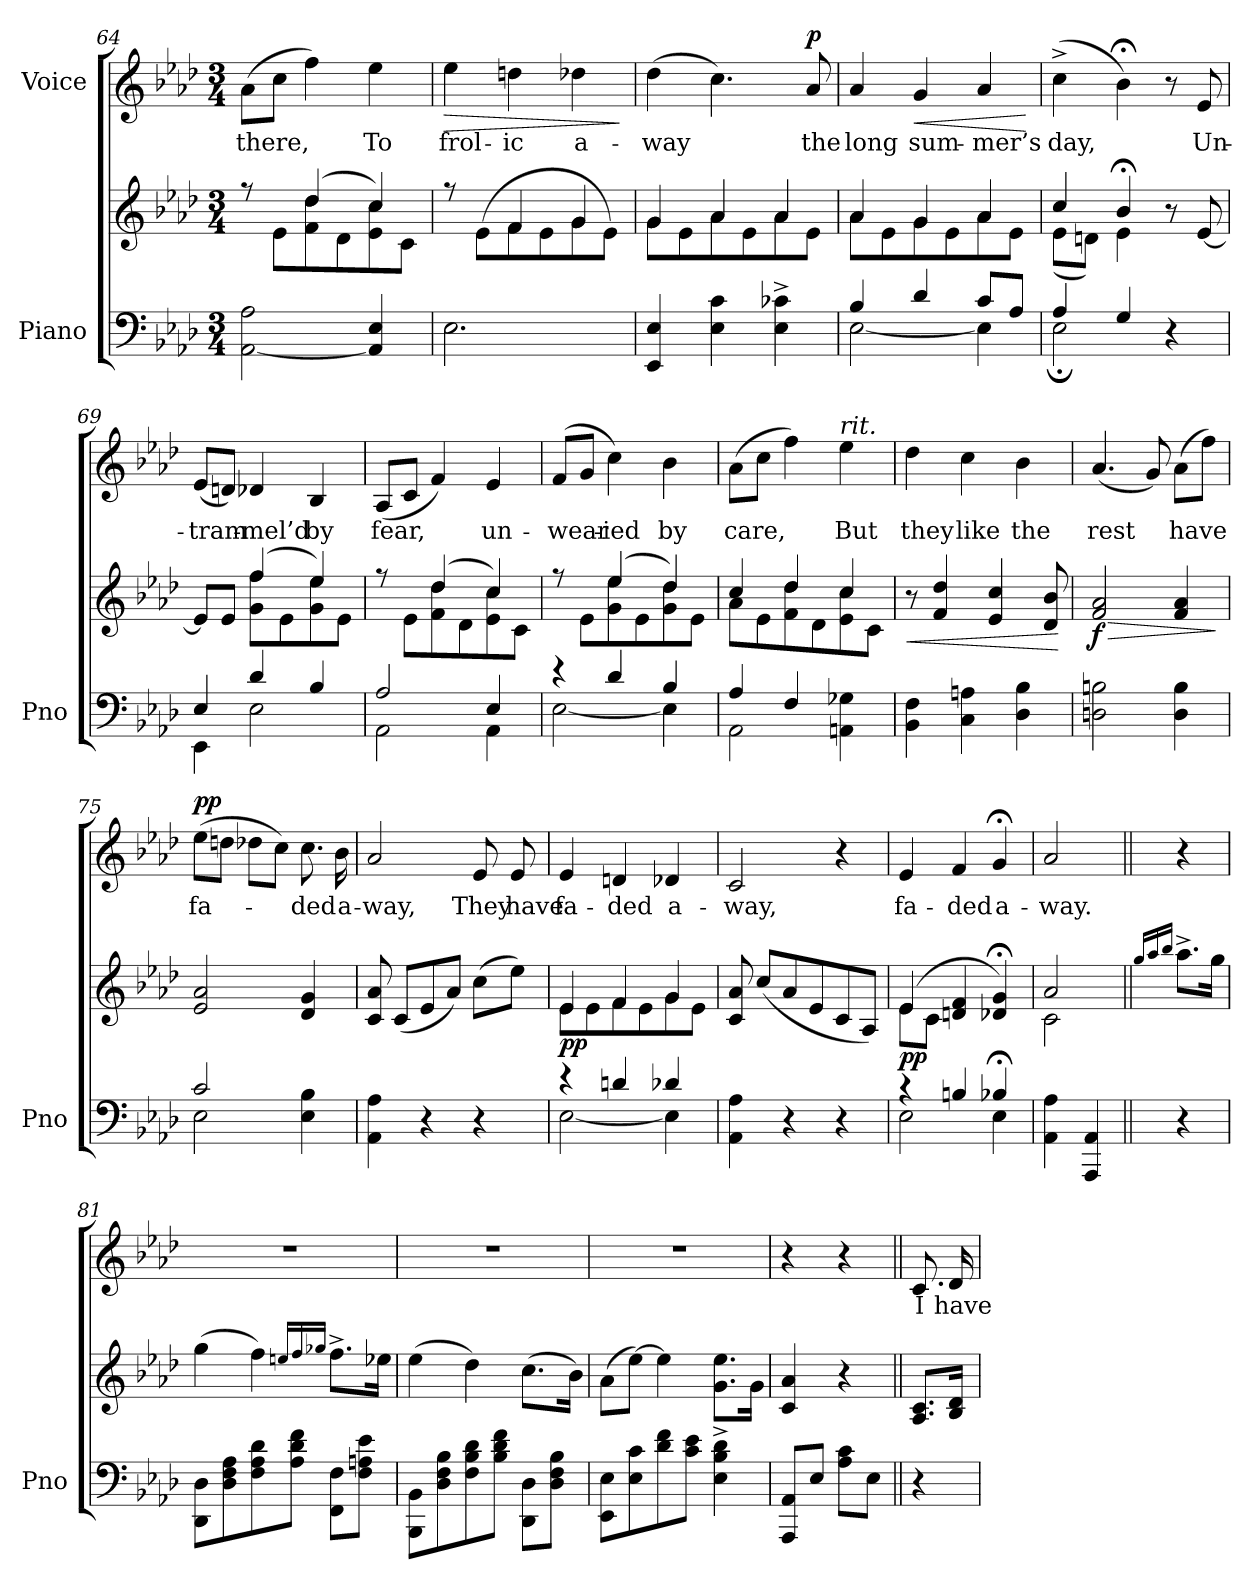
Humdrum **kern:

**kern	**kern	**dynam	**kern	**text	**dynam
*part2	*part2	*part2	*part1	*part1	*part1
*staff3	*staff2	*staff2/3	*staff1	*staff1	*staff1
*I"Piano	*	*	*I"Voice	*	*
*I'Pno	*	*	*	*	*
*clefF4	*clefG2	*	*clefG2	*	*
*k[b-e-a-d-]	*k[b-e-a-d-]	*	*k[b-e-a-d-]	*	*
*M3/4	*M3/4	*	*M3/4	*	*
=64	=64	=64	=64	=64	=64
*	*^	*	*	*	*
!	!	!	!	!	!LO:LY:b	!
[2AA-\ 2A-\	4ryy	8rff	.	(>8a-\L	there,	.
.	.	8e-\L	.	8cc\J	.	.
.	(>4dd-/	8f\ 8dd-\	.	4ff\)	.	.
.	.	8d-\	.	.	.	.
!	!	!	!	!	!LO:LY:b	!
4AA-/] 4E-/	4cc/)	8e-\ 8cc\	.	4ee-\	To	.
.	.	8c\J	.	.	.	.
=65	=65	=65	=65	=65	=65	=65
!	!	!	!	!	!LO:LY:b	!LO:HP:b
2.E-\	4ryy	8rff	.	4ee-\	frol-	>
.	.	(>8e-\L	.	.	.	.
!	!	!	!	!	!LO:LY:b	!
.	4f/	8f\	.	4ddn\	-ic	.
.	.	8e-\	.	.	.	.
!	!	!	!	!	!LO:LY:b	!
.	4g/	8g\	.	4dd-X\	a-	.
.	.	8e-\J)	.	.	.	.
*	*v	*v	*	*	*	*
.	.	.	.	.	]
!!LO:LB:g=z
=66	=66	=66	=66	=66	=66
*	*^	*	*	*	*
!	!	!	!	!	!LO:LY:b	!
4EE-/ 4E-/	4g/	8g\L	.	(>4dd-\	way	.
.	.	8e-\	.	.	.	.
4E-\ 4c\	4a-/	8a-\	.	4.cc\)	.	.
.	.	8e-\	.	.	.	.
4E-\^ 4c-X\^	4a-/	8a-\	.	.	.	.
!	!	!	!	!	!LO:LY:b	!LO:DY:a
.	.	8e-\J	.	8a-/	the	p
=67	=67	=67	=67	=67	=67	=67
*^	*	*	*	*	*	*
!	!	!	!	!	!	!LO:LY:b	!
4B-/	[2E-\	4a-/	8a-\L	.	4a-/	long	.
.	.	.	8e-\	.	.	.	.
!	!	!	!	!	!	!LO:LY:b	!LO:HP:b
4d-/	.	4g/	8g\	.	4g/	sum-	<
.	.	.	8e-\	.	.	.	.
!	!	!	!	!	!	!LO:LY:b	!
8c/L	4E-\]	4a-/	8a-\	.	4a-/	-mer’s	.
8A-/J	.	.	8e-\J	.	.	.	.
*v	*v	*	*	*	*	*	*
*	*v	*v	*	*	*	*
.	.	.	.	.	[
=68	=68	=68	=68	=68	=68
*^	*^	*	*	*	*
!	!	!	!	!	!	!LO:LY:b	!
4A-/	2E-;\	4cc/	(>8e-\L	.	(>4cc^\	day,	.
.	.	.	8dn\J)	.	.	.	.
4G/	.	4b-;</	4e-\	.	4b-;<\)	.	.
4r	4ryy	8r	4ryy	.	8r	.	.
!	!	!	!	!	!	!LO:LY:b	!
.	.	[8e-/	.	.	8e-/	Un-	.
=69	=69	=69	=69	=69	=69	=69	=69
!	!	!	!	!	!	!LO:LY:b	!
4E-/	4EE-\	8e-/L]	4rffyy	.	(<8e-/L	-tram-	.
.	.	8e-/J	.	.	8dn/J)	.	.
!	!	!	!	!	!	!LO:LY:b	!
4d-/	2E-\	(>4ff/	8g\ 8ff\L	.	4d-X/	-mel’d	.
.	.	.	8e-\	.	.	.	.
!	!	!	!	!	!	!LO:LY:b	!
4B-/	.	4ee-/)	8g\ 8ee-\	.	4B-/	by	.
.	.	.	8e-\J	.	.	.	.
=70	=70	=70	=70	=70	=70	=70	=70
!	!	!	!	!	!	!LO:LY:b	!
2A-/	2AA-\	4ryy	8rff	.	(<8A-/L	fear,	.
.	.	.	8e-\L	.	8c/J	.	.
.	.	(>4dd-/	8f\ 8dd-\	.	4f/)	.	.
.	.	.	8d-\	.	.	.	.
!	!	!	!	!	!	!LO:LY:b	!
4E-/	4AA-\	4cc/)	8e-\ 8cc\	.	4e-/	un-	.
.	.	.	8c\J	.	.	.	.
!!LO:LB:g=z
=71	=71	=71	=71	=71	=71	=71	=71
!	!	!	!	!	!	!LO:LY:b	!
4r	[2E-\	4ryy	8rff	.	(>8f/L	wear-	.
.	.	.	8e-\L	.	8g/J	.	.
!	!	!	!	!	!	!LO:LY:b	!
4d-/	.	(>4ee-/	8g\ 8ee-\	.	4cc\)	-ied	.
.	.	.	8e-\	.	.	.	.
!	!	!	!	!	!	!LO:LY:b	!
4B-/	4E-\]	4dd-/)	8g\ 8dd-\	.	4b-\	by	.
.	.	.	8e-\J	.	.	.	.
=72	=72	=72	=72	=72	=72	=72	=72
!	!	!	!	!	!	!LO:LY:b	!
4A-/	2AA-\	4cc/	8a-\L	.	(>8a-\L	care,	.
.	.	.	8e-\	.	8cc\J	.	.
4F/	.	4dd-/	8f\ 8dd-\	.	4ff\)	.	.
.	.	.	8d-\	.	.	.	.
!	!	!	!	!	!LO:TX:a:i:t=rit.	!	!
!	!	!	!	!	!	!LO:LY:b	!
4AAn\ 4G-X\	4ryy	4cc/	8e-\ 8cc\	.	4ee-\	But	.
.	.	.	8c\J	.	.	.	.
*v	*v	*	*	*	*	*	*
=73	=73	=73	=73	=73	=73	=73
!	!	!	!LO:HP:b	!	!LO:LY:b	!
*	*v	*v	*	*	*	*
4BB-\ 4F\	8r	<	4dd-\	they	.
.	4f/ 4dd-/	.	.	.	.
!	!	!	!	!LO:LY:b	!
4C\ 4An\	.	.	4cc\	like	.
.	4e-/ 4cc/	.	.	.	.
!	!	!	!	!LO:LY:b	!
4D-\ 4B-\	.	.	4b-\	the	.
.	8d-/ 8b-/	.	.	.	.
.	.	[	.	.	.
=74	=74	=74	=74	=74	=74
!	!	!LO:HP:b	!	!LO:LY:b	!
!	!	!LO:DY:n=1:b	!	!	!
2Dn\ 2Bn\	2f/ 2a-/	> f	(<4.a-/	rest	.
.	.	.	8g/)	.	.
!	!	!	!	!LO:LY:b	!
4D\ 4B\	4f/ 4a-/	.	(>8a-\L	have	.
.	.	.	8ff\J)	.	.
.	.	]	.	.	.
=75	=75	=75	=75	=75	=75
*^	*	*	*	*	*
!	!	!	!LO:DY:b	!	!LO:LY:b	!
!	!	!	!LO:DY:n=1:b	!	!	!LO:DY:a
2c/	2E-\	2e-/ 2a-/	pp other-dynamics	(>8ee-\L	fa-	pp
.	.	.	.	8ddn\J	.	.
.	.	.	.	8dd-X\L	.	.
.	.	.	.	8cc\J)	.	.
!	!	!	!	!	!LO:LY:b	!
4E-\ 4B-\	4ryy	4d-/ 4g/	.	8.cc\	-ded	.
!	!	!	!	!	!LO:LY:b	!
.	.	.	.	16b-\	a-	.
*v	*v	*	*	*	*	*
!!LO:LB:g=z
=76	=76	=76	=76	=76	=76
!	!	!	!	!LO:LY:b	!
4AA-\ 4A-\	8c/ 8a-/	.	2a-/	-way,	.
.	(<8c/L	.	.	.	.
4r	8e-/	.	.	.	.
.	8a-/J)	.	.	.	.
!	!	!	!	!LO:LY:b	!
4r	(>8cc\L	.	8e-/	They	.
!	!	!	!	!LO:LY:b	!
.	8ee-\J)	.	8e-/	have	.
=77	=77	=77	=77	=77	=77
*^	*^	*	*	*	*
!	!	!	!	!LO:DY:b	!	!LO:LY:b	!
4r	[2E-\	4e-/	8e-\L	pp	4e-/	fa-	.
.	.	.	8e-\	.	.	.	.
!	!	!	!	!	!	!LO:LY:b	!
4dn/	.	4f/	8f\	.	4dn/	-ded	.
.	.	.	8e-\	.	.	.	.
!	!	!	!	!	!	!LO:LY:b	!
4d-X/	4E-\]	4g/	8g\	.	4d-X/	a-	.
.	.	.	8e-\J	.	.	.	.
*v	*v	*	*	*	*	*	*
=78	=78	=78	=78	=78	=78	=78
!	!	!	!	!	!LO:LY:b	!
*	*v	*v	*	*	*	*
4AA-\ 4A-\	8c/ 8a-/	.	2c/	-way,	.
.	(<8cc/L	.	.	.	.
4r	8a-/	.	.	.	.
.	8e-/	.	.	.	.
4r	8c/	.	4r	.	.
.	8A-/J)	.	.	.	.
=79	=79	=79	=79	=79	=79
*^	*^	*	*	*	*
!	!	!	!	!LO:DY:b	!	!LO:LY:b	!
4r	2E-\	(>4e-/	8e-\L	pp	4e-/	fa-	.
.	.	.	8c\J	.	.	.	.
!	!	!	!	!	!	!LO:LY:b	!
4Bn/	.	4dn/ 4f/	4ryy	.	4f/	-ded	.
!	!	!	!	!	!	!LO:LY:b	!
4B-X;/	4E-\	4d-X/;< 4g/;<)	4ryy	.	4g;</	a-	.
=80	=80	=80	=80	=80	=80	=80	=80
!	!	!	!	!	!	!LO:LY:b	!
*v	*v	*	*	*	*	*	*
4AA-\ 4A-\	2a-/	2c\	.	2a-/	-way.	.
4AAA-/ 4AA-/	.	.	.	.	.	.
*	*v	*v	*	*	*	*
!!LO:PB:g=z
=80X6||	=80X6||	=80X6||	=80X6||	=80X6||	=80X6||
.	16qgg/LL	.	.	.	.
.	16qaa-/	.	.	.	.
.	16qbb-/JJ	.	.	.	.
4r	8.aa-^\L	.	4r	.	.
.	16gg\Jk	.	.	.	.
=81	=81	=81	=81	=81	=81
8DD-\ 8D-\L	(>4gg\	.	2.r	.	.
8D-\ 8F\ 8A-\	.	.	.	.	.
8F\ 8A-\ 8d-\	4ff\)	.	.	.	.
8A-\ 8d-\ 8f\J	.	.	.	.	.
.	16qeen/LL	.	.	.	.
.	16qff/	.	.	.	.
.	16qgg-X/JJ	.	.	.	.
8FF\ 8F\L	8.ff^\L	.	.	.	.
8F\ 8An\ 8e-\J	.	.	.	.	.
.	16ee-X\Jk	.	.	.	.
=82	=82	=82	=82	=82	=82
8BBB-\ 8BB-\L	(>4ee-\	.	2.r	.	.
8D-\ 8F\ 8B-\	.	.	.	.	.
8F\ 8B-\ 8d-\	4dd-\)	.	.	.	.
8B-\ 8d-\ 8f\J	.	.	.	.	.
8DD-\ 8D-\L	(>8.cc\L	.	.	.	.
8D-\ 8F\ 8B-\J	.	.	.	.	.
.	16b-\Jk)	.	.	.	.
=83	=83	=83	=83	=83	=83
8EE-\ 8E-\L	(>8a-\L	.	2.r	.	.
8E-\ 8c\	[8ee-\J)	.	.	.	.
8d-\ 8f\	4ee-\]	.	.	.	.
8c\ 8e-\J	.	.	.	.	.
4E-\^ 4B-\^ 4d-\^	8.g\ 8.ee-\L	.	.	.	.
.	16g\Jk	.	.	.	.
=84	=84	=84	=84	=84	=84
8AAA-/ 8AA-/L	4c/ 4a-/	.	4r	.	.
8E-/J	.	.	.	.	.
8A-\ 8c\L	4r	.	4r	.	.
8E-\J	.	.	.	.	.
!!LO:LB:g=z
=84X7||	=84X7||	=84X7||	=84X7||	=84X7||	=84X7||
!	!	!	!	!LO:LY:b	!
4r	8.A-/ 8.c/L	.	8.c/	I	.
!	!	!	!	!LO:LY:b	!
.	16B-/ 16d-/Jk	.	16d-/	have	.
=	=	=	=	=	=
*-	*-	*-	*-	*-	*-
